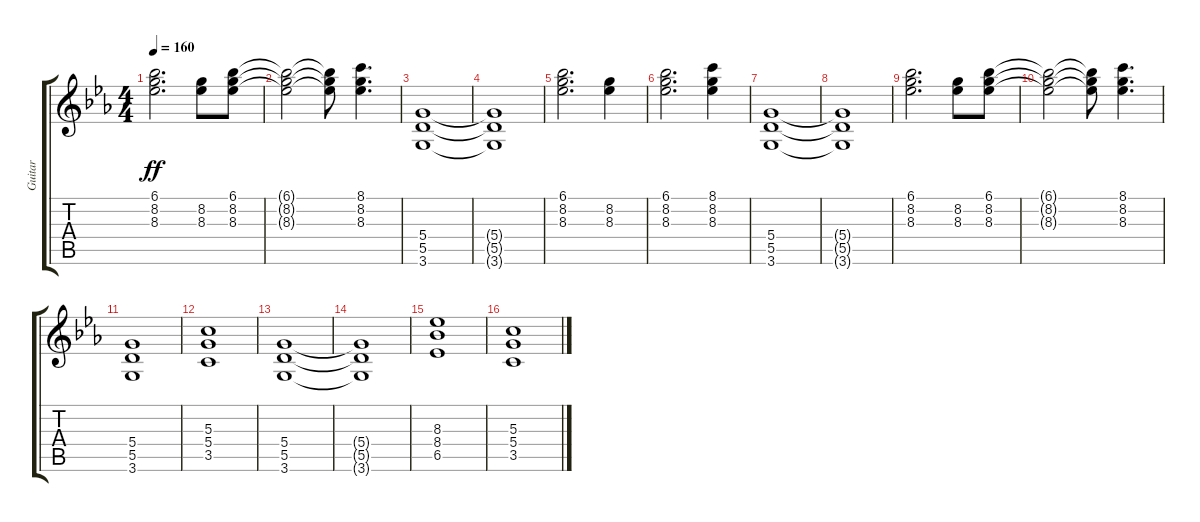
\track ("Guitar" "Guitar") {instrument electricguitarclean}
\staff {score tabs}
\tuning (E4 B3 G3 D3 A2 E2) {hide}
\ts (4 4)
\tempo 160
\clef g2
\ks eb
(6.1 8.2 8.3).2{d dy ff} (8.2 8.3).8 (6.1 8.2 8.3).8 |
(6.1{t} 8.2{t} 8.3{t}).2 (6.1{t} 8.2{t} 8.3{t}).8 (8.1 8.2 8.3).4{d} |
(5.4 5.5 3.6).1 |
(5.4{t} 5.5{t} 3.6{t}).1 |
(6.1 8.2 8.3).2{d} (8.2 8.3).4 |
(6.1 8.2 8.3).2{d} (8.1 8.2 8.3).4 |
(5.4 5.5 3.6).1 |
(5.4{t} 5.5{t} 3.6{t}).1 |
(6.1 8.2 8.3).2{d} (8.2 8.3).8 (6.1 8.2 8.3).8 |
(6.1{t} 8.2{t} 8.3{t}).2 (6.1{t} 8.2{t} 8.3{t}).8 (8.1 8.2 8.3).4{d} |
(5.4 5.5 3.6).1 |
(5.3 5.4 3.5).1 |
(5.4 5.5 3.6).1 |
(5.4{t} 5.5{t} 3.6{t}).1 |
(8.3 8.4 6.5).1 |
(5.3 5.4 3.5).1
